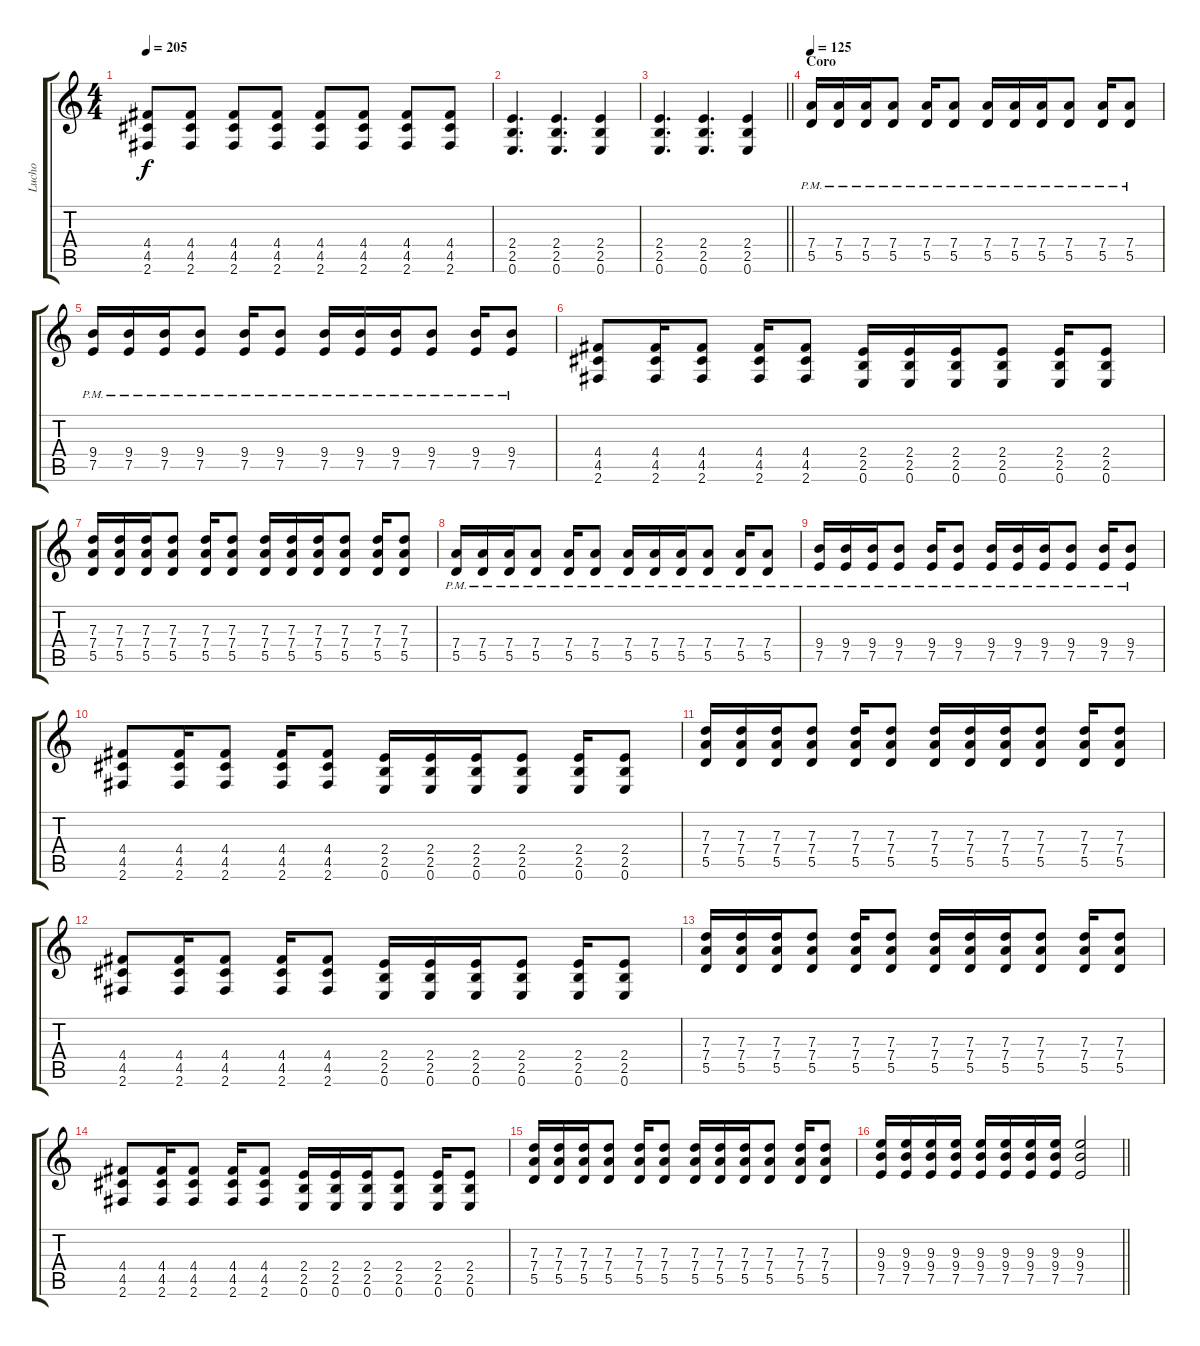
\track ("Lucho" "Lucho") {instrument distortionguitar}
\staff {score tabs}
\tuning (E4 B3 G3 D3 A2 E2) {hide}
\ts (4 4)
\tempo 205
\clef g2
\ks c
(4.4 4.5 2.6).8{dy f} (4.4 4.5 2.6).8 (4.4 4.5 2.6).8 (4.4 4.5 2.6).8 (4.4 4.5 2.6).8 (4.4 4.5 2.6).8 (4.4 4.5 2.6).8 (4.4 4.5 2.6).8 |
(2.4 2.5 0.6).4{d} (2.4 2.5 0.6).4{d} (2.4 2.5 0.6).4 |
\barLineRight lightlight
(2.4 2.5 0.6).4{d} (2.4 2.5 0.6).4{d} (2.4 2.5 0.6).4 |
\section ("" "Coro")
\tempo 125
(7.4{pm} 5.5{pm}).16 (7.4{pm} 5.5{pm}).16 (7.4{pm} 5.5{pm}).16 (7.4{pm} 5.5{pm}).8 (7.4{pm} 5.5{pm}).16 (7.4{pm} 5.5{pm}).8 (7.4{pm} 5.5{pm}).16 (7.4{pm} 5.5{pm}).16 (7.4{pm} 5.5{pm}).16 (7.4{pm} 5.5{pm}).8 (7.4{pm} 5.5{pm}).16 (7.4{pm} 5.5{pm}).8 |
(9.4{pm} 7.5{pm}).16 (9.4{pm} 7.5{pm}).16 (9.4{pm} 7.5{pm}).16 (9.4{pm} 7.5{pm}).8 (9.4{pm} 7.5{pm}).16 (9.4{pm} 7.5{pm}).8 (9.4{pm} 7.5{pm}).16 (9.4{pm} 7.5{pm}).16 (9.4{pm} 7.5{pm}).16 (9.4{pm} 7.5{pm}).8 (9.4{pm} 7.5{pm}).16 (9.4{pm} 7.5{pm}).8 |
(4.4 4.5 2.6).8 (4.4 4.5 2.6).16 (4.4 4.5 2.6).8 (4.4 4.5 2.6).16 (4.4 4.5 2.6).8 (2.4 2.5 0.6).16 (2.4 2.5 0.6).16 (2.4 2.5 0.6).16 (2.4 2.5 0.6).8 (2.4 2.5 0.6).16 (2.4 2.5 0.6).8 |
(7.3 7.4 5.5).16 (7.3 7.4 5.5).16 (7.3 7.4 5.5).16 (7.3 7.4 5.5).8 (7.3 7.4 5.5).16 (7.3 7.4 5.5).8 (7.3 7.4 5.5).16 (7.3 7.4 5.5).16 (7.3 7.4 5.5).16 (7.3 7.4 5.5).8 (7.3 7.4 5.5).16 (7.3 7.4 5.5).8 |
(7.4{pm} 5.5{pm}).16 (7.4{pm} 5.5{pm}).16 (7.4{pm} 5.5{pm}).16 (7.4{pm} 5.5{pm}).8 (7.4{pm} 5.5{pm}).16 (7.4{pm} 5.5{pm}).8 (7.4{pm} 5.5{pm}).16 (7.4{pm} 5.5{pm}).16 (7.4{pm} 5.5{pm}).16 (7.4{pm} 5.5{pm}).8 (7.4{pm} 5.5{pm}).16 (7.4{pm} 5.5{pm}).8 |
(9.4{pm} 7.5{pm}).16 (9.4{pm} 7.5{pm}).16 (9.4{pm} 7.5{pm}).16 (9.4{pm} 7.5{pm}).8 (9.4{pm} 7.5{pm}).16 (9.4{pm} 7.5{pm}).8 (9.4{pm} 7.5{pm}).16 (9.4{pm} 7.5{pm}).16 (9.4{pm} 7.5{pm}).16 (9.4{pm} 7.5{pm}).8 (9.4{pm} 7.5{pm}).16 (9.4{pm} 7.5{pm}).8 |
(4.4 4.5 2.6).8 (4.4 4.5 2.6).16 (4.4 4.5 2.6).8 (4.4 4.5 2.6).16 (4.4 4.5 2.6).8 (2.4 2.5 0.6).16 (2.4 2.5 0.6).16 (2.4 2.5 0.6).16 (2.4 2.5 0.6).8 (2.4 2.5 0.6).16 (2.4 2.5 0.6).8 |
(7.3 7.4 5.5).16 (7.3 7.4 5.5).16 (7.3 7.4 5.5).16 (7.3 7.4 5.5).8 (7.3 7.4 5.5).16 (7.3 7.4 5.5).8 (7.3 7.4 5.5).16 (7.3 7.4 5.5).16 (7.3 7.4 5.5).16 (7.3 7.4 5.5).8 (7.3 7.4 5.5).16 (7.3 7.4 5.5).8 |
(4.4 4.5 2.6).8 (4.4 4.5 2.6).16 (4.4 4.5 2.6).8 (4.4 4.5 2.6).16 (4.4 4.5 2.6).8 (2.4 2.5 0.6).16 (2.4 2.5 0.6).16 (2.4 2.5 0.6).16 (2.4 2.5 0.6).8 (2.4 2.5 0.6).16 (2.4 2.5 0.6).8 |
(7.3 7.4 5.5).16 (7.3 7.4 5.5).16 (7.3 7.4 5.5).16 (7.3 7.4 5.5).8 (7.3 7.4 5.5).16 (7.3 7.4 5.5).8 (7.3 7.4 5.5).16 (7.3 7.4 5.5).16 (7.3 7.4 5.5).16 (7.3 7.4 5.5).8 (7.3 7.4 5.5).16 (7.3 7.4 5.5).8 |
(4.4 4.5 2.6).8 (4.4 4.5 2.6).16 (4.4 4.5 2.6).8 (4.4 4.5 2.6).16 (4.4 4.5 2.6).8 (2.4 2.5 0.6).16 (2.4 2.5 0.6).16 (2.4 2.5 0.6).16 (2.4 2.5 0.6).8 (2.4 2.5 0.6).16 (2.4 2.5 0.6).8 |
(7.3 7.4 5.5).16 (7.3 7.4 5.5).16 (7.3 7.4 5.5).16 (7.3 7.4 5.5).8 (7.3 7.4 5.5).16 (7.3 7.4 5.5).8 (7.3 7.4 5.5).16 (7.3 7.4 5.5).16 (7.3 7.4 5.5).16 (7.3 7.4 5.5).8 (7.3 7.4 5.5).16 (7.3 7.4 5.5).8 |
\barLineRight lightlight
(9.3 9.4 7.5).16 (9.3 9.4 7.5).16 (9.3 9.4 7.5).16 (9.3 9.4 7.5).16 (9.3 9.4 7.5).16 (9.3 9.4 7.5).16 (9.3 9.4 7.5).16 (9.3 9.4 7.5).16 (9.3 9.4 7.5).2
